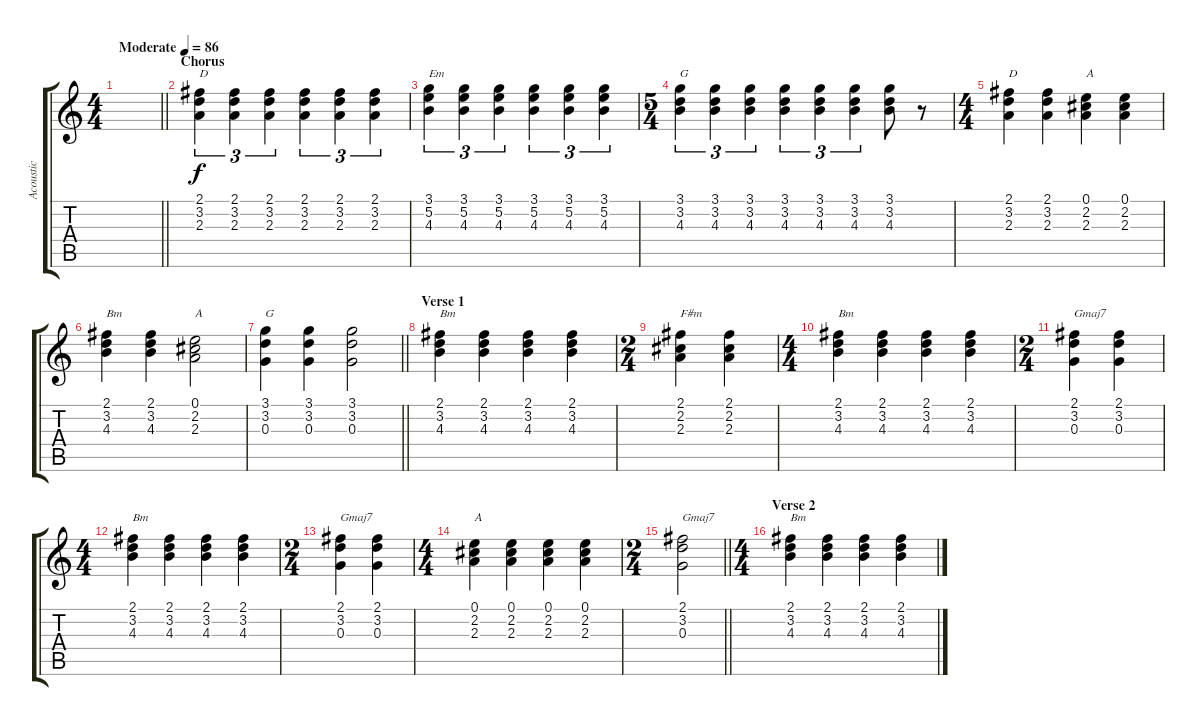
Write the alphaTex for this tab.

\track ("Acoustic" "Acoustic") {instrument acousticguitarsteel}
\staff {score tabs}
\tuning (E4 B3 G3 D3 A2 E2) {hide}
\ts (4 4)
\tempo (86 "Moderate")
\clef g2
\barLineRight lightlight
\ks c
|
\section ("" "Chorus")
(2.1 3.2 2.3).4{tu (3 2) txt "D"} (2.1 3.2 2.3).4{tu (3 2)} (2.1 3.2 2.3).4{tu (3 2)} (2.1 3.2 2.3).4{tu (3 2)} (2.1 3.2 2.3).4{tu (3 2)} (2.1 3.2 2.3).4{tu (3 2)} |
(3.1 5.2 4.3).4{tu (3 2) txt "Em"} (3.1 5.2 4.3).4{tu (3 2)} (3.1 5.2 4.3).4{tu (3 2)} (3.1 5.2 4.3).4{tu (3 2)} (3.1 5.2 4.3).4{tu (3 2)} (3.1 5.2 4.3).4{tu (3 2)} |
\ts (5 4)
(3.1 3.2 4.3).4{tu (3 2) txt "G"} (3.1 3.2 4.3).4{tu (3 2)} (3.1 3.2 4.3).4{tu (3 2)} (3.1 3.2 4.3).4{tu (3 2)} (3.1 3.2 4.3).4{tu (3 2)} (3.1 3.2 4.3).4{tu (3 2)} (3.1 3.2 4.3).8 r.8 |
\ts (4 4)
(2.1 3.2 2.3).4{txt "D"} (2.1 3.2 2.3).4 (0.1 2.2 2.3).4{txt "A"} (0.1 2.2 2.3).4 |
(2.1 3.2 4.3).4{txt "Bm"} (2.1 3.2 4.3).4 (0.1 2.2 2.3).2{txt "A"} |
\barLineRight lightlight
(3.1 3.2 0.3).4{txt "G"} (3.1 3.2 0.3).4 (3.1 3.2 0.3).2 |
\section ("" "Verse 1")
(2.1 3.2 4.3).4{txt "Bm"} (2.1 3.2 4.3).4 (2.1 3.2 4.3).4 (2.1 3.2 4.3).4 |
\ts (2 4)
(2.1 2.2 2.3).4{txt "F#m"} (2.1 2.2 2.3).4 |
\ts (4 4)
(2.1 3.2 4.3).4{txt "Bm"} (2.1 3.2 4.3).4 (2.1 3.2 4.3).4 (2.1 3.2 4.3).4 |
\ts (2 4)
(2.1 3.2 0.3).4{txt "Gmaj7"} (2.1 3.2 0.3).4 |
\ts (4 4)
(2.1 3.2 4.3).4{txt "Bm"} (2.1 3.2 4.3).4 (2.1 3.2 4.3).4 (2.1 3.2 4.3).4 |
\ts (2 4)
(2.1 3.2 0.3).4{txt "Gmaj7"} (2.1 3.2 0.3).4 |
\ts (4 4)
(0.1 2.2 2.3).4{txt "A"} (0.1 2.2 2.3).4 (0.1 2.2 2.3).4 (0.1 2.2 2.3).4 |
\ts (2 4)
\barLineRight lightlight
(2.1 3.2 0.3).2{txt "Gmaj7"} |
\ts (4 4)
\section ("" "Verse 2")
(2.1 3.2 4.3).4{txt "Bm"} (2.1 3.2 4.3).4 (2.1 3.2 4.3).4 (2.1 3.2 4.3).4
